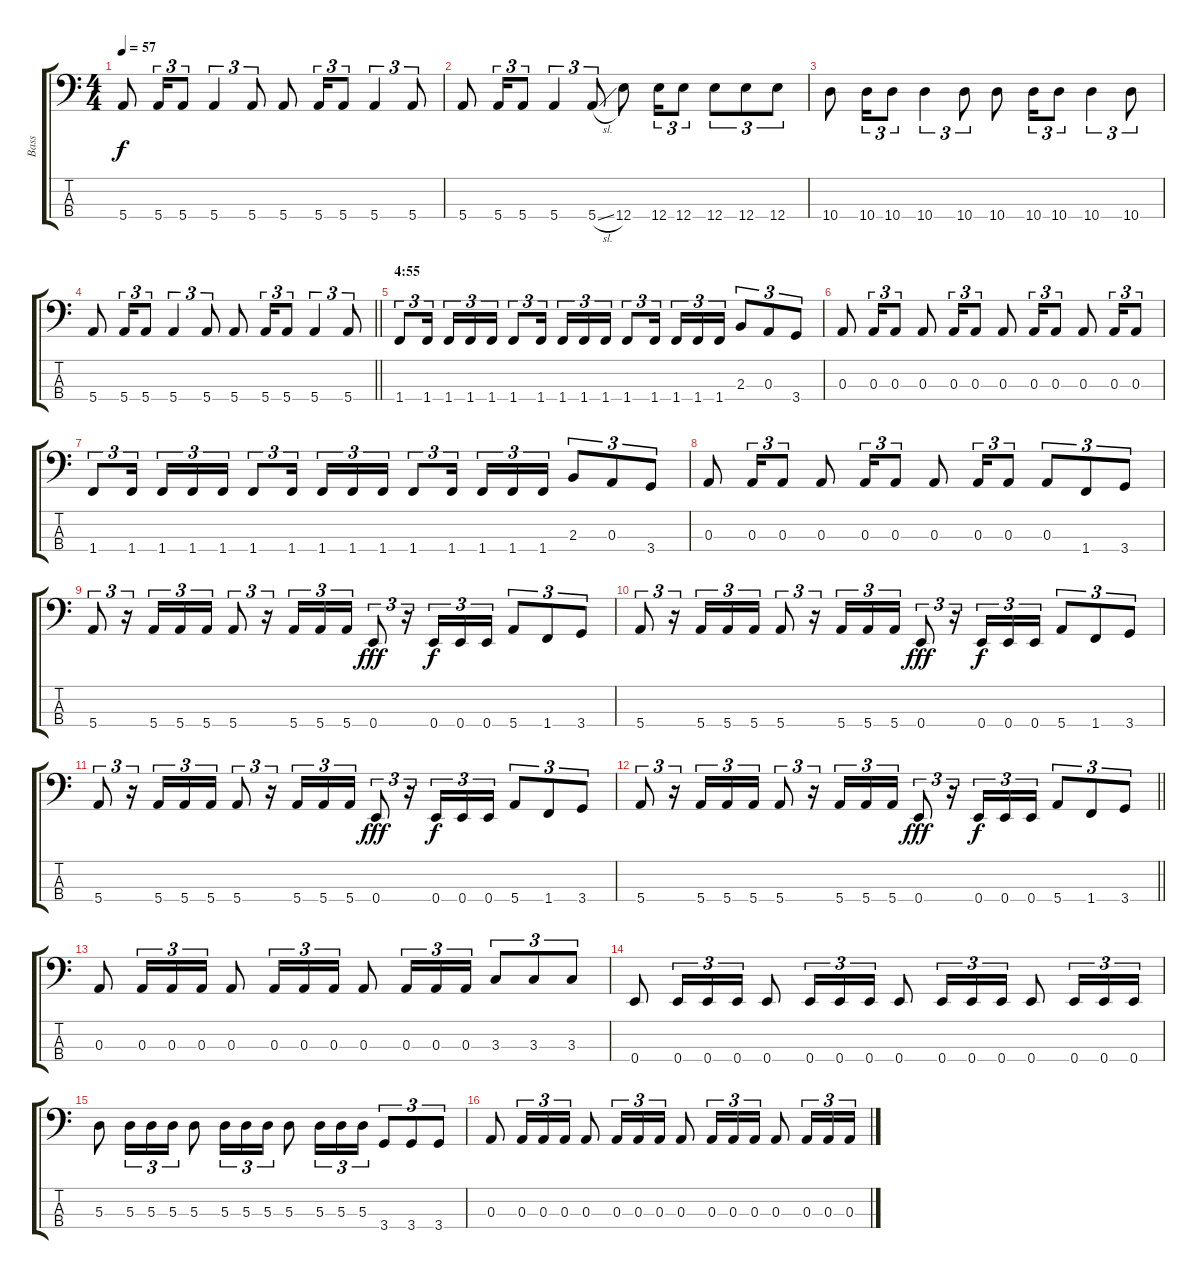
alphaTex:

\track ("Bass" "Bass") {instrument electricbassfinger}
\staff {score tabs}
\tuning (G2 D2 A1 E1) {hide}
\ts (4 4)
\tempo 57
\clef f4
\ks c
5.4.8{dy f} 5.4.16{tu (3 2)} 5.4.8{tu (3 2)} 5.4.4{tu (3 2)} 5.4.8{tu (3 2)} 5.4.8 5.4.16{tu (3 2)} 5.4.8{tu (3 2)} 5.4.4{tu (3 2)} 5.4.8{tu (3 2)} |
5.4.8 5.4.16{tu (3 2)} 5.4.8{tu (3 2)} 5.4.4{tu (3 2)} 5.4{sl}.8{tu (3 2)} 12.4.8 12.4.16{tu (3 2)} 12.4.8{tu (3 2)} 12.4.8{tu (3 2)} 12.4.8{tu (3 2)} 12.4.8{tu (3 2)} |
10.4.8 10.4.16{tu (3 2)} 10.4.8{tu (3 2)} 10.4.4{tu (3 2)} 10.4.8{tu (3 2)} 10.4.8 10.4.16{tu (3 2)} 10.4.8{tu (3 2)} 10.4.4{tu (3 2)} 10.4.8{tu (3 2)} |
\barLineRight lightlight
5.4.8 5.4.16{tu (3 2)} 5.4.8{tu (3 2)} 5.4.4{tu (3 2)} 5.4.8{tu (3 2)} 5.4.8 5.4.16{tu (3 2)} 5.4.8{tu (3 2)} 5.4.4{tu (3 2)} 5.4.8{tu (3 2)} |
\section ("" "4:55")
1.4.8{tu (3 2)} 1.4.16{tu (3 2) beam splitsecondary} 1.4.16{tu (3 2)} 1.4.16{tu (3 2)} 1.4.16{tu (3 2)} 1.4.8{tu (3 2)} 1.4.16{tu (3 2) beam splitsecondary} 1.4.16{tu (3 2)} 1.4.16{tu (3 2)} 1.4.16{tu (3 2)} 1.4.8{tu (3 2)} 1.4.16{tu (3 2) beam splitsecondary} 1.4.16{tu (3 2)} 1.4.16{tu (3 2)} 1.4.16{tu (3 2)} 2.3.8{tu (3 2)} 0.3.8{tu (3 2)} 3.4.8{tu (3 2)} |
0.3.8 0.3.16{tu (3 2)} 0.3.8{tu (3 2)} 0.3.8 0.3.16{tu (3 2)} 0.3.8{tu (3 2)} 0.3.8 0.3.16{tu (3 2)} 0.3.8{tu (3 2)} 0.3.8 0.3.16{tu (3 2)} 0.3.8{tu (3 2)} |
1.4.8{tu (3 2)} 1.4.16{tu (3 2) beam splitsecondary} 1.4.16{tu (3 2)} 1.4.16{tu (3 2)} 1.4.16{tu (3 2)} 1.4.8{tu (3 2)} 1.4.16{tu (3 2) beam splitsecondary} 1.4.16{tu (3 2)} 1.4.16{tu (3 2)} 1.4.16{tu (3 2)} 1.4.8{tu (3 2)} 1.4.16{tu (3 2) beam splitsecondary} 1.4.16{tu (3 2)} 1.4.16{tu (3 2)} 1.4.16{tu (3 2)} 2.3.8{tu (3 2)} 0.3.8{tu (3 2)} 3.4.8{tu (3 2)} |
0.3.8 0.3.16{tu (3 2)} 0.3.8{tu (3 2)} 0.3.8 0.3.16{tu (3 2)} 0.3.8{tu (3 2)} 0.3.8 0.3.16{tu (3 2)} 0.3.8{tu (3 2)} 0.3.8{tu (3 2)} 1.4.8{tu (3 2)} 3.4.8{tu (3 2)} |
5.4.8{tu (3 2)} r.16{tu (3 2)} 5.4.16{tu (3 2)} 5.4.16{tu (3 2)} 5.4.16{tu (3 2)} 5.4.8{tu (3 2)} r.16{tu (3 2)} 5.4.16{tu (3 2)} 5.4.16{tu (3 2)} 5.4.16{tu (3 2)} 0.4.8{tu (3 2) dy fff} r.16{tu (3 2)} 0.4.16{tu (3 2) dy f} 0.4.16{tu (3 2)} 0.4.16{tu (3 2)} 5.4.8{tu (3 2)} 1.4.8{tu (3 2)} 3.4.8{tu (3 2)} |
5.4.8{tu (3 2)} r.16{tu (3 2)} 5.4.16{tu (3 2)} 5.4.16{tu (3 2)} 5.4.16{tu (3 2)} 5.4.8{tu (3 2)} r.16{tu (3 2)} 5.4.16{tu (3 2)} 5.4.16{tu (3 2)} 5.4.16{tu (3 2)} 0.4.8{tu (3 2) dy fff} r.16{tu (3 2)} 0.4.16{tu (3 2) dy f} 0.4.16{tu (3 2)} 0.4.16{tu (3 2)} 5.4.8{tu (3 2)} 1.4.8{tu (3 2)} 3.4.8{tu (3 2)} |
5.4.8{tu (3 2)} r.16{tu (3 2)} 5.4.16{tu (3 2)} 5.4.16{tu (3 2)} 5.4.16{tu (3 2)} 5.4.8{tu (3 2)} r.16{tu (3 2)} 5.4.16{tu (3 2)} 5.4.16{tu (3 2)} 5.4.16{tu (3 2)} 0.4.8{tu (3 2) dy fff} r.16{tu (3 2)} 0.4.16{tu (3 2) dy f} 0.4.16{tu (3 2)} 0.4.16{tu (3 2)} 5.4.8{tu (3 2)} 1.4.8{tu (3 2)} 3.4.8{tu (3 2)} |
\barLineRight lightlight
5.4.8{tu (3 2)} r.16{tu (3 2)} 5.4.16{tu (3 2)} 5.4.16{tu (3 2)} 5.4.16{tu (3 2)} 5.4.8{tu (3 2)} r.16{tu (3 2)} 5.4.16{tu (3 2)} 5.4.16{tu (3 2)} 5.4.16{tu (3 2)} 0.4.8{tu (3 2) dy fff} r.16{tu (3 2)} 0.4.16{tu (3 2) dy f} 0.4.16{tu (3 2)} 0.4.16{tu (3 2)} 5.4.8{tu (3 2)} 1.4.8{tu (3 2)} 3.4.8{tu (3 2)} |
0.3.8 0.3.16{tu (3 2)} 0.3.16{tu (3 2)} 0.3.16{tu (3 2)} 0.3.8 0.3.16{tu (3 2)} 0.3.16{tu (3 2)} 0.3.16{tu (3 2)} 0.3.8 0.3.16{tu (3 2)} 0.3.16{tu (3 2)} 0.3.16{tu (3 2)} 3.3.8{tu (3 2)} 3.3.8{tu (3 2)} 3.3.8{tu (3 2)} |
0.4.8 0.4.16{tu (3 2)} 0.4.16{tu (3 2)} 0.4.16{tu (3 2)} 0.4.8 0.4.16{tu (3 2)} 0.4.16{tu (3 2)} 0.4.16{tu (3 2)} 0.4.8 0.4.16{tu (3 2)} 0.4.16{tu (3 2)} 0.4.16{tu (3 2)} 0.4.8 0.4.16{tu (3 2)} 0.4.16{tu (3 2)} 0.4.16{tu (3 2)} |
5.3.8 5.3.16{tu (3 2)} 5.3.16{tu (3 2)} 5.3.16{tu (3 2)} 5.3.8 5.3.16{tu (3 2)} 5.3.16{tu (3 2)} 5.3.16{tu (3 2)} 5.3.8 5.3.16{tu (3 2)} 5.3.16{tu (3 2)} 5.3.16{tu (3 2)} 3.4.8{tu (3 2)} 3.4.8{tu (3 2)} 3.4.8{tu (3 2)} |
0.3.8 0.3.16{tu (3 2)} 0.3.16{tu (3 2)} 0.3.16{tu (3 2)} 0.3.8 0.3.16{tu (3 2)} 0.3.16{tu (3 2)} 0.3.16{tu (3 2)} 0.3.8 0.3.16{tu (3 2)} 0.3.16{tu (3 2)} 0.3.16{tu (3 2)} 0.3.8 0.3.16{tu (3 2)} 0.3.16{tu (3 2)} 0.3.16{tu (3 2)}
